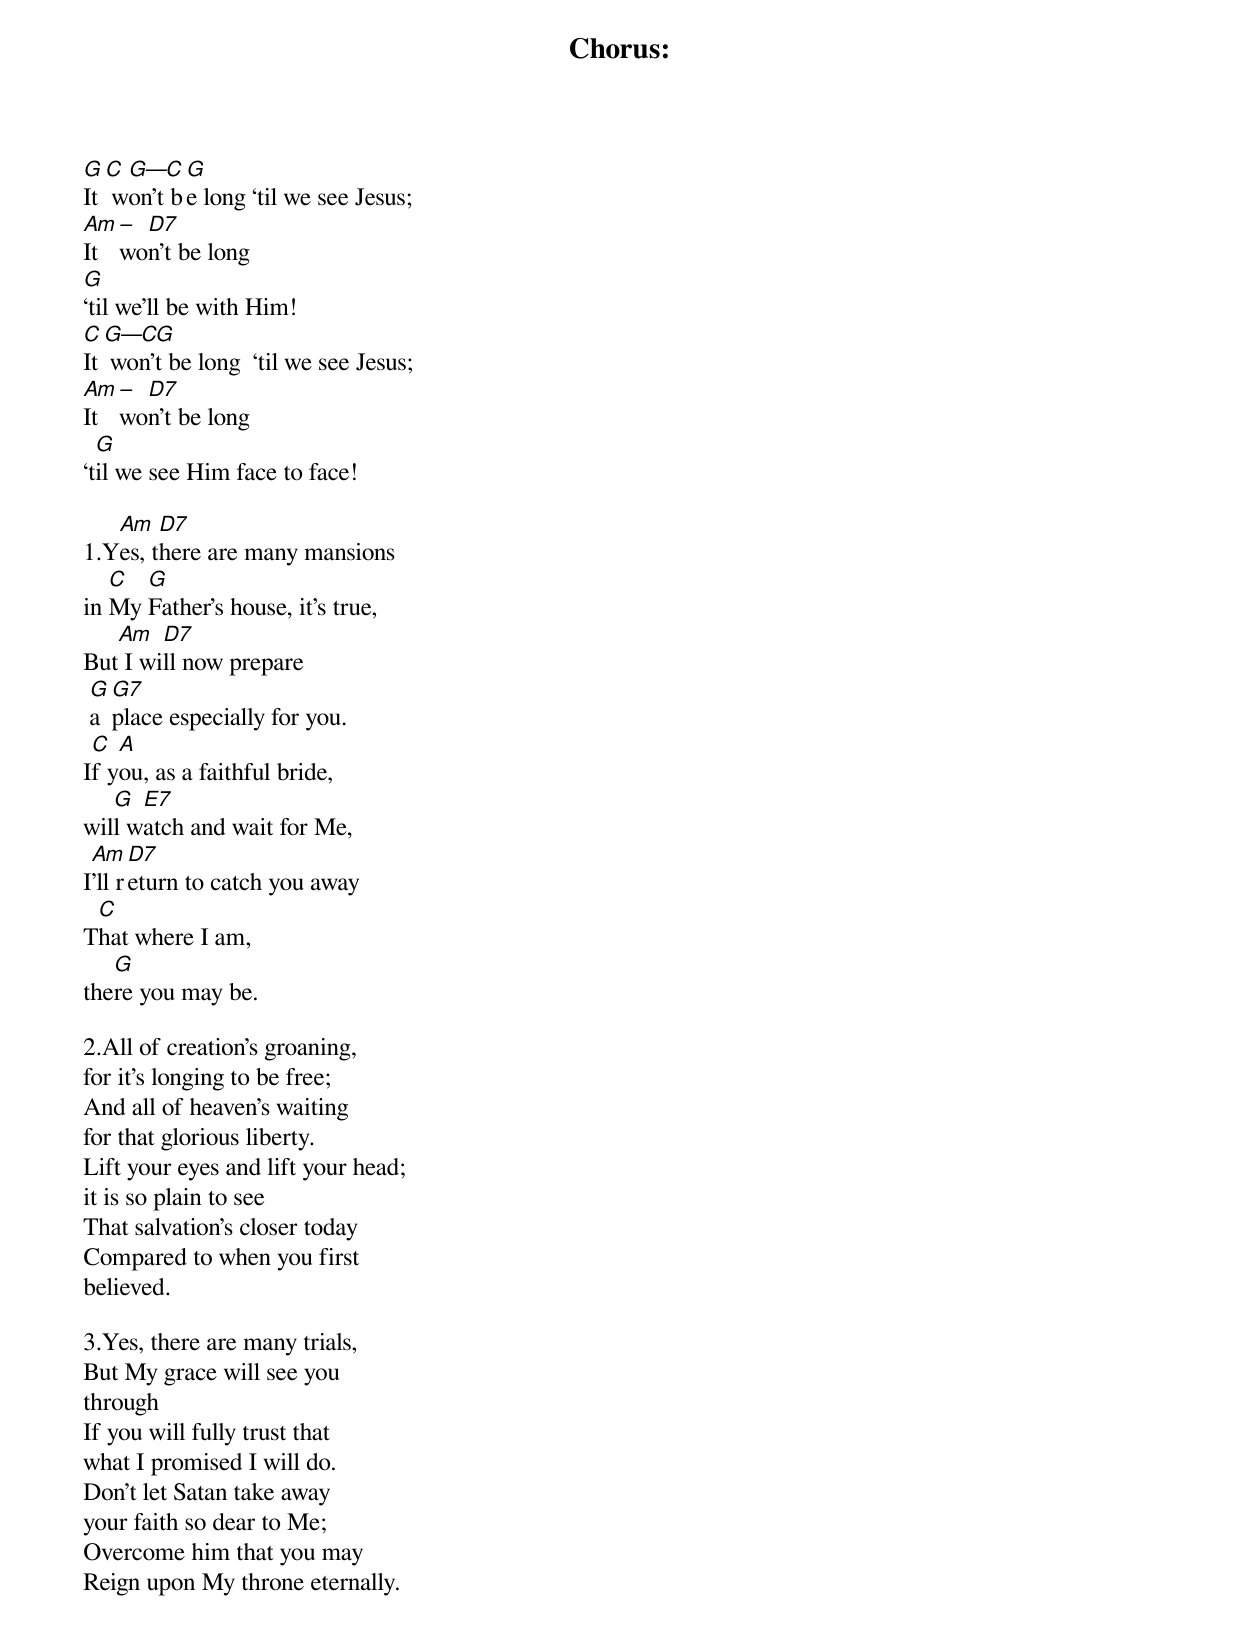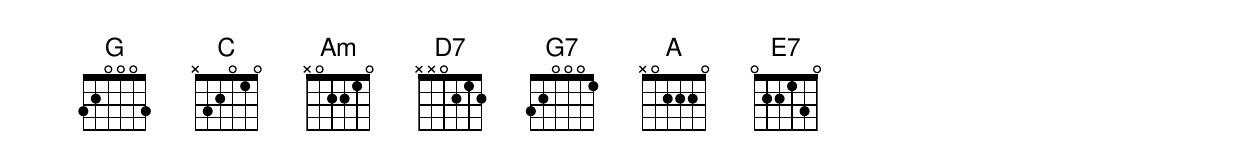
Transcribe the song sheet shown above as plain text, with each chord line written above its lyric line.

Chorus:
G C G—C   G
It won’t be long ‘til we see Jesus;
Am – D7
It won’t be long
G
‘til we’ll be with Him!
C G—CG
It won’t be long  ‘til we see Jesus;
Am – D7
It won’t be long
  G
‘til we see Him face to face!

   Am   D7
1.Yes, there are many mansions
   C  G
in My Father’s house, it’s true,
   Am   D7
But I will now prepare
 G G7
 a place especially for you.
 C  A
If you, as a faithful bride,
   G  E7
will watch and wait for Me,
 Am   D7
I’ll return to catch you away
 C
That where I am,
   G
there you may be.

2.All of creation’s groaning,
for it’s longing to be free;
And all of heaven’s waiting
for that glorious liberty.
Lift your eyes and lift your head;
it is so plain to see
That salvation’s closer today
Compared to when you first
believed.

3.Yes, there are many trials,
But My grace will see you
through
If you will fully trust that
what I promised I will do.
Don’t let Satan take away
your faith so dear to Me;
Overcome him that you may
Reign upon My throne eternally.
